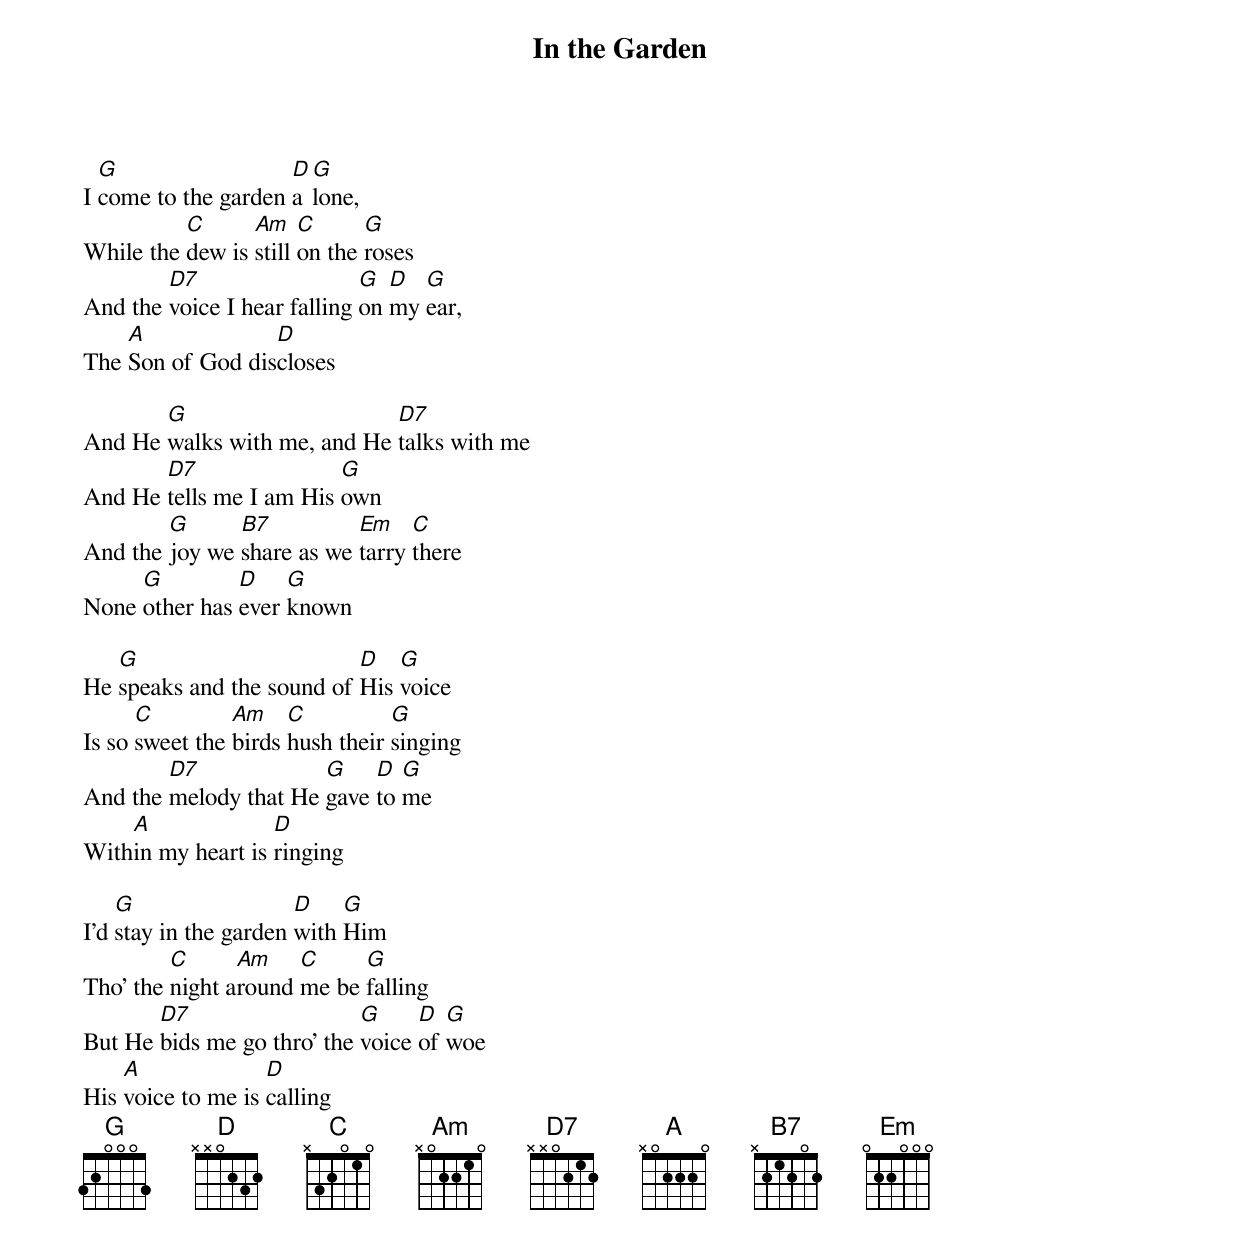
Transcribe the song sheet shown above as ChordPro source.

{title: In the Garden}
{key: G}
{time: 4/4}
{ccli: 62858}
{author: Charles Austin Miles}
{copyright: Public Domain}

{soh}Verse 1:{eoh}
I [G]come to the garden [D]a[G]lone,
While the [C]dew is [Am]still [C]on the [G]roses
And the [D7]voice I hear falling [G]on [D]my [G]ear,
The [A]Son of God dis[D]closes

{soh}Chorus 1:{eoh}
And He [G]walks with me, and He [D7]talks with me
And He [D7]tells me I am His [G]own
And the [G]joy we [B7]share as we [Em]tarry [C]there
None [G]other has [D]ever [G]known

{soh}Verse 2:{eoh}
He [G]speaks and the sound of [D]His [G]voice
Is so [C]sweet the [Am]birds [C]hush their [G]singing
And the [D7]melody that He [G]gave [D]to [G]me
With[A]in my heart is [D]ringing

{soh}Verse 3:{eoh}
I'd [G]stay in the garden [D]with [G]Him
Tho' the [C]night a[Am]round [C]me be [G]falling
But He [D7]bids me go thro' the [G]voice [D]of [G]woe
His [A]voice to me is [D]calling
